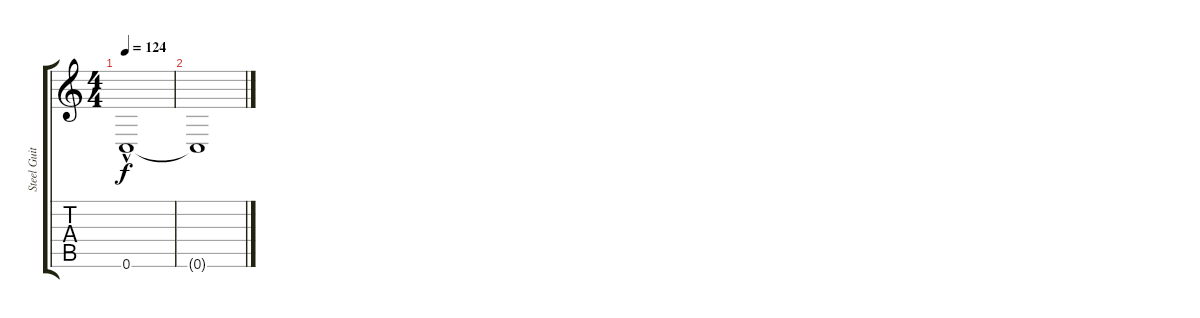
\track ("Steel Guitar" "Steel Guit") {instrument acousticguitarsteel}
\staff {score tabs}
\tuning (C4 Bb3 G3 D3 G2 C2) {hide}
\ts (4 4)
\tempo 124
\clef g2
\ks c
0.6{hac}.1{dy f} |
0.6{t}.1
